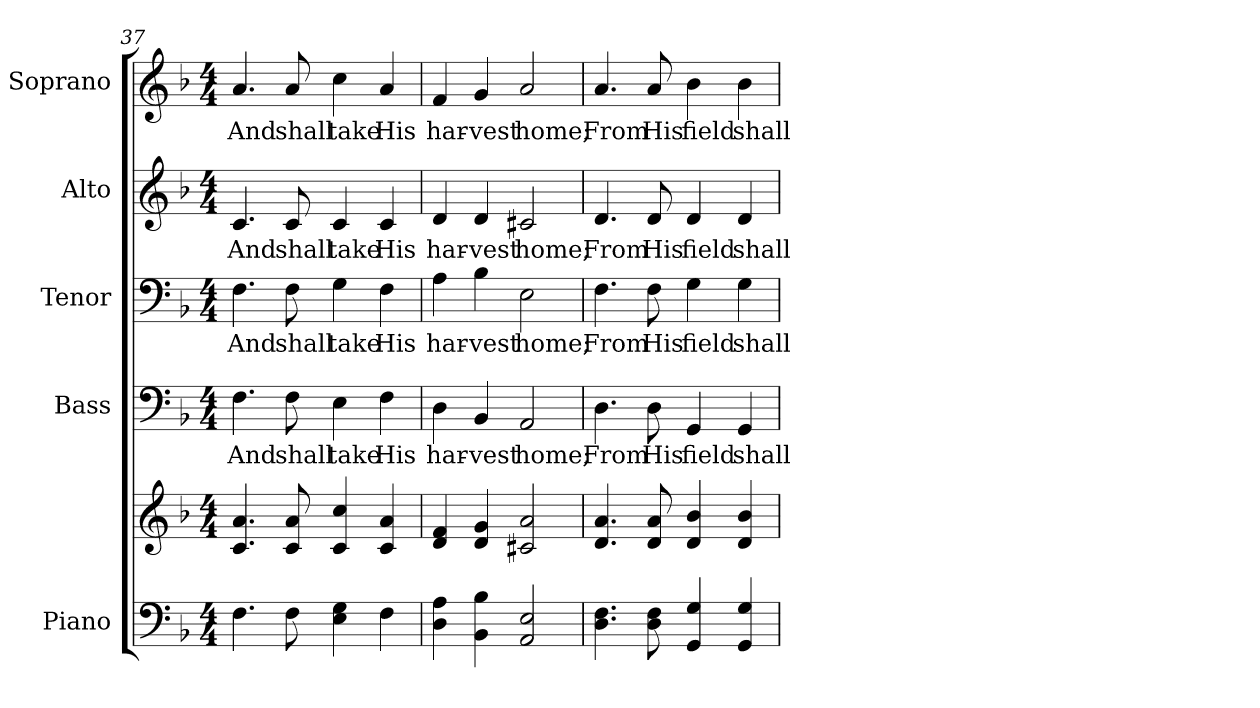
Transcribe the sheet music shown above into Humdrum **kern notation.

**kern	**kern	**kern	**text	**kern	**text	**kern	**text	**kern	**text
*part5	*part5	*part4	*part4	*part3	*part3	*part2	*part2	*part1	*part1
*staff6	*staff5	*staff4	*staff4	*staff3	*staff3	*staff2	*staff2	*staff1	*staff1
*I"Piano	*	*I"Bass	*	*I"Tenor	*	*I"Alto	*	*I"Soprano	*
*I'Pno.	*	*I'B.	*	*I'T.	*	*I'A.	*	*I'S.	*
!!LO:PB:g=z
*clefF4	*clefG2	*clefF4	*	*clefF4	*	*clefG2	*	*clefG2	*
*k[b-]	*k[b-]	*k[b-]	*	*k[b-]	*	*k[b-]	*	*k[b-]	*
*F:	*F:	*F:	*	*F:	*	*F:	*	*F:	*
*M4/4	*M4/4	*M4/4	*	*M4/4	*	*M4/4	*	*M4/4	*
=37	=37	=37	=37	=37	=37	=37	=37	=37	=37
!	!	!	!LO:LY:b:color=#000000	!	!	!	!	!	!
!	!	!	!	!	!LO:LY:b:color=#000000	!	!	!	!
!	!	!	!	!	!	!	!LO:LY:b:color=#000000	!	!
!	!	!	!	!	!	!	!	!	!LO:LY:b:color=#000000
4.Fi\	4.ci/ 4.ai	4.Fi\	And	4.Fi\	And	4.ci/	And	4.ai/	And
!	!	!	!LO:LY:b:color=#000000	!	!	!	!	!	!
!	!	!	!	!	!LO:LY:b:color=#000000	!	!	!	!
!	!	!	!	!	!	!	!LO:LY:b:color=#000000	!	!
!	!	!	!	!	!	!	!	!	!LO:LY:b:color=#000000
8Fi\	8ci/ 8ai	8Fi\	shall	8Fi\	shall	8ci/	shall	8ai/	shall
!	!	!	!LO:LY:b:color=#000000	!	!	!	!	!	!
!	!	!	!	!	!LO:LY:b:color=#000000	!	!	!	!
!	!	!	!	!	!	!	!LO:LY:b:color=#000000	!	!
!	!	!	!	!	!	!	!	!	!LO:LY:b:color=#000000
4Ei\ 4Gi	4ci/ 4cci	4Ei\	take	4Gi\	take	4ci/	take	4cci\	take
!	!	!	!LO:LY:b:color=#000000	!	!	!	!	!	!
!	!	!	!	!	!LO:LY:b:color=#000000	!	!	!	!
!	!	!	!	!	!	!	!LO:LY:b:color=#000000	!	!
!	!	!	!	!	!	!	!	!	!LO:LY:b:color=#000000
4Fi\	4ci/ 4ai	4Fi\	His	4Fi\	His	4ci/	His	4ai/	His
=38	=38	=38	=38	=38	=38	=38	=38	=38	=38
!	!	!	!LO:LY:b:color=#000000	!	!	!	!	!	!
!	!	!	!	!	!LO:LY:b:color=#000000	!	!	!	!
!	!	!	!	!	!	!	!LO:LY:b:color=#000000	!	!
!	!	!	!	!	!	!	!	!	!LO:LY:b:color=#000000
4Di\ 4Ai	4di/ 4fi	4Di\	har-	4Ai\	har-	4di/	har-	4fi/	har-
!	!	!	!LO:LY:b:color=#000000	!	!	!	!	!	!
!	!	!	!	!	!LO:LY:b:color=#000000	!	!	!	!
!	!	!	!	!	!	!	!LO:LY:b:color=#000000	!	!
!	!	!	!	!	!	!	!	!	!LO:LY:b:color=#000000
4BB-i\ 4B-i	4di/ 4gi	4BB-i/	-vest	4B-i\	-vest	4di/	-vest	4gi/	-vest
!	!	!	!LO:LY:b:color=#000000	!	!	!	!	!	!
!	!	!	!	!	!LO:LY:b:color=#000000	!	!	!	!
!	!	!	!	!	!	!	!LO:LY:b:color=#000000	!	!
!	!	!	!	!	!	!	!	!	!LO:LY:b:color=#000000
2AAi/ 2Ei	2c#Xi/ 2ai	2AAi/	home;	2Ei\	home;	2c#Xi/	home;	2ai/	home;
!!LO:PB:g=z
=39	=39	=39	=39	=39	=39	=39	=39	=39	=39
!	!	!	!LO:LY:b:color=#000000	!	!	!	!	!	!
!	!	!	!	!	!LO:LY:b:color=#000000	!	!	!	!
!	!	!	!	!	!	!	!LO:LY:b:color=#000000	!	!
!	!	!	!	!	!	!	!	!	!LO:LY:b:color=#000000
4.Di\ 4.Fi	4.di/ 4.ai	4.Di\	From	4.Fi\	From	4.di/	From	4.ai/	From
!	!	!	!LO:LY:b:color=#000000	!	!	!	!	!	!
!	!	!	!	!	!LO:LY:b:color=#000000	!	!	!	!
!	!	!	!	!	!	!	!LO:LY:b:color=#000000	!	!
!	!	!	!	!	!	!	!	!	!LO:LY:b:color=#000000
8Di\ 8Fi	8di/ 8ai	8Di\	His	8Fi\	His	8di/	His	8ai/	His
!	!	!	!LO:LY:b:color=#000000	!	!	!	!	!	!
!	!	!	!	!	!LO:LY:b:color=#000000	!	!	!	!
!	!	!	!	!	!	!	!LO:LY:b:color=#000000	!	!
!	!	!	!	!	!	!	!	!	!LO:LY:b:color=#000000
4GGi/ 4Gi	4di/ 4b-i	4GGi/	field	4Gi\	field	4di/	field	4b-i\	field
!	!	!	!LO:LY:b:color=#000000	!	!	!	!	!	!
!	!	!	!	!	!LO:LY:b:color=#000000	!	!	!	!
!	!	!	!	!	!	!	!LO:LY:b:color=#000000	!	!
!	!	!	!	!	!	!	!	!	!LO:LY:b:color=#000000
4GGi/ 4Gi	4di/ 4b-i	4GGi/	shall	4Gi\	shall	4di/	shall	4b-i\	shall
=	=	=	=	=	=	=	=	=	=
*-	*-	*-	*-	*-	*-	*-	*-	*-	*-
